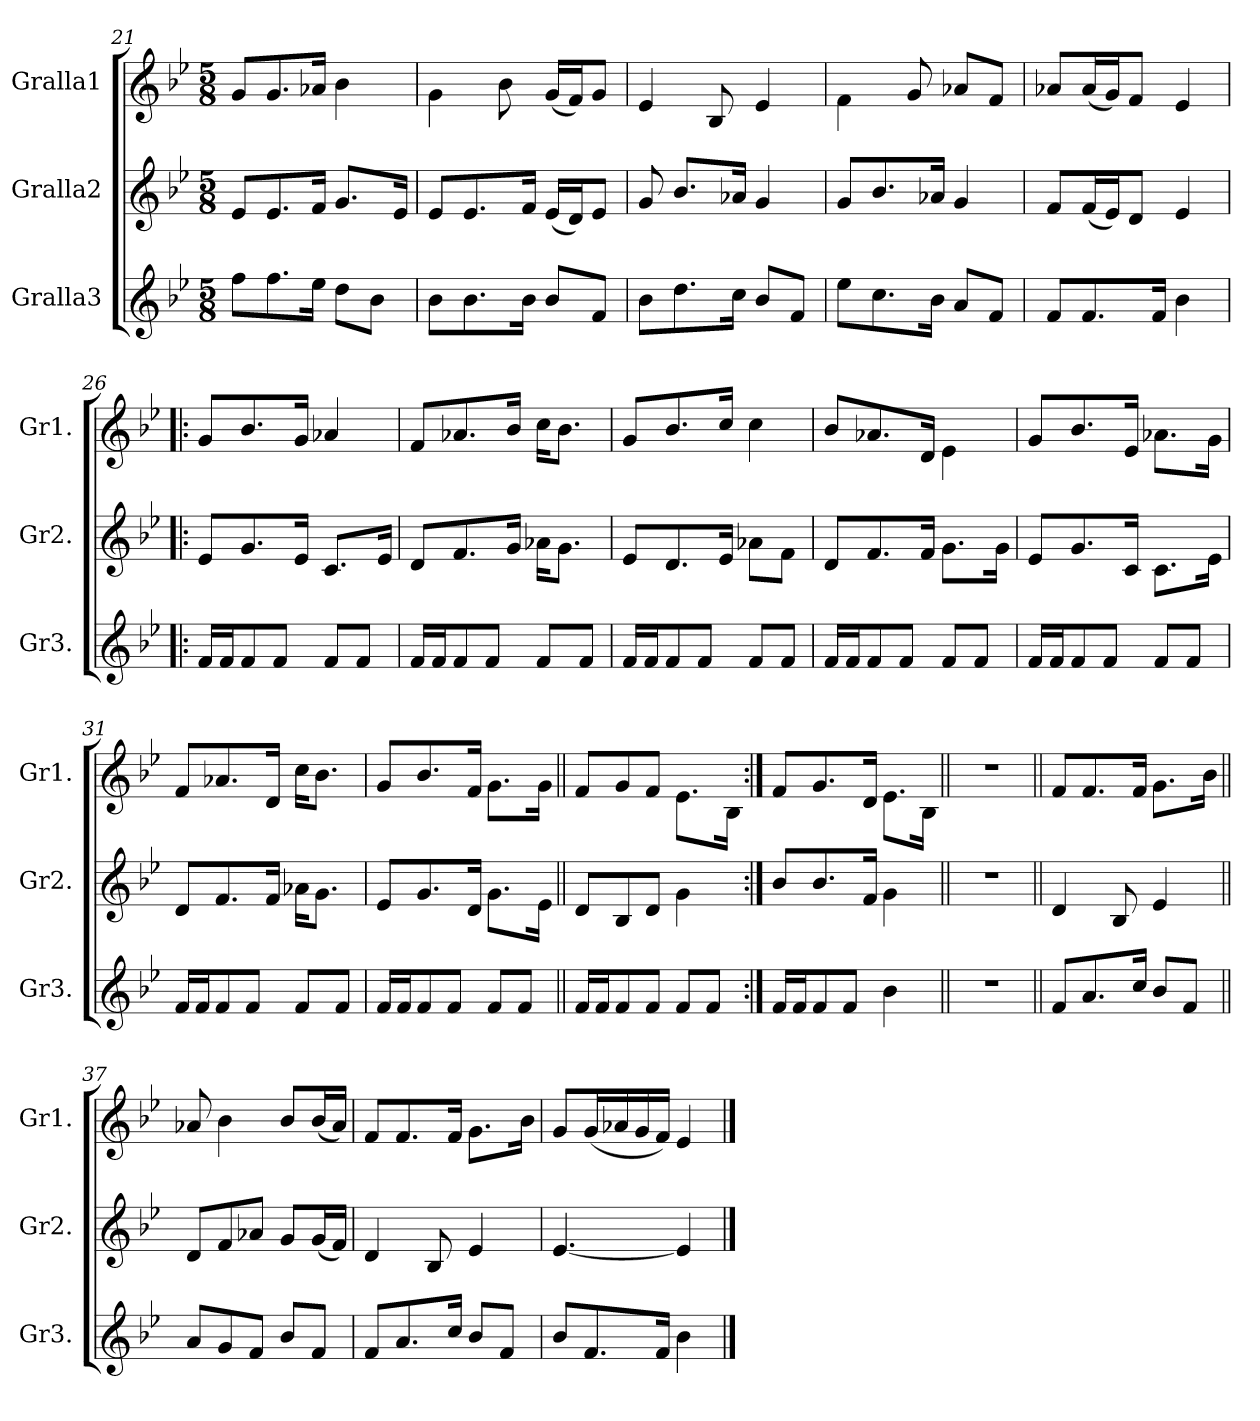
**kern	**kern	**kern
*part3	*part2	*part1
*staff3	*staff2	*staff1
*I"Gralla3	*I"Gralla2	*I"Gralla1
*I'Gr3.	*I'Gr2.	*I'Gr1.
*clefG2	*clefG2	*clefG2
*	*ITrd-4c-7	*ITrd-4c-7
*k[b-e-]	*k[b-]	*k[b-]
*M5/8	*M5/8	*M5/8
=21	=21	=21
8ff\L	8b-/L	8dd/L
8.ff\	8.b-/	8.dd/
16ee-\Jk	16cc/Jk	16ee-X/Jk
8dd\L	8.dd/L	4ff\
8b-\J	.	.
.	16b-/Jk	.
=22	=22	=22
8b-\L	8b-/L	4dd\
8.b-\	8.b-/	.
.	.	8ff\
16b-\Jk	16cc/Jk	.
8b-/L	(<16b-/LL	(<16dd/LL
.	16a/J)	16cc/J)
8f/J	8b-/J	8dd/J
=23	=23	=23
8b-\L	8dd/	4b-/
8.dd\	8.ff/L	.
.	.	8f/
16cc\Jk	16ee-X/Jk	.
8b-/L	4dd/	4b-/
8f/J	.	.
=24	=24	=24
8ee-\L	8dd/L	4cc\
8.cc\	8.ff/	.
.	.	8dd/
16b-\Jk	16ee-X/Jk	.
8a/L	4dd/	8ee-X/L
8f/J	.	8cc/J
=25	=25	=25
8f/L	8cc/L	8ee-X/L
8.f/	(<16cc/L	(<16ee-/L
.	16b-/J)	16dd/J)
.	8a/J	8cc/J
16f/Jk	.	.
4b-\	4b-/	4b-/
!!LO:LB:g=z
=26!|:	=26!|:	=26!|:
16f/LL	8b-/L	8dd/L
16f/J	.	.
8f/	8.dd/	8.ff/
8f/J	.	.
.	16b-/Jk	16dd/Jk
8f/L	8.g/L	4ee-X/
8f/J	.	.
.	16b-/Jk	.
=27	=27	=27
16f/LL	8a/L	8cc/L
16f/J	.	.
8f/	8.cc/	8.ee-X/
8f/J	.	.
.	16dd/Jk	16ff/Jk
8f/L	16ee-X\KL	16gg\KL
.	8.dd\J	8.ff\J
8f/J	.	.
=28	=28	=28
16f/LL	8b-/L	8dd/L
16f/J	.	.
8f/	8.a/	8.ff/
8f/J	.	.
.	16b-/Jk	16gg/Jk
8f/L	8ee-X\L	4gg\
8f/J	8cc\J	.
=29	=29	=29
16f/LL	8a/L	8ff/L
16f/J	.	.
8f/	8.cc/	8.ee-X/
8f/J	.	.
.	16cc/Jk	16a/Jk
8f/L	8.dd\L	4b-\
8f/J	.	.
.	16dd\Jk	.
=30	=30	=30
16f/LL	8b-/L	8dd/L
16f/J	.	.
8f/	8.dd/	8.ff/
8f/J	.	.
.	16g/Jk	16b-/Jk
8f/L	8.g\L	8.ee-X\L
8f/J	.	.
.	16b-\Jk	16dd\Jk
=31	=31	=31
16f/LL	8a/L	8cc/L
16f/J	.	.
8f/	8.cc/	8.ee-X/
8f/J	.	.
.	16cc/Jk	16a/Jk
8f/L	16ee-X\KL	16gg\KL
.	8.dd\J	8.ff\J
8f/J	.	.
=32	=32	=32
16f/LL	8b-/L	8dd/L
16f/J	.	.
8f/	8.dd/	8.ff/
8f/J	.	.
.	16a/Jk	16cc/Jk
8f/L	8.dd\L	8.dd\L
8f/J	.	.
.	16b-\Jk	16dd\Jk
!!LO:LB:g=z
=33||	=33||	=33||
16f/LL	8a/L	8cc/L
16f/J	.	.
8f/	8f/	8dd/
8f/J	8a/J	8cc/J
8f/L	4dd\	8.b-\L
8f/J	.	.
.	.	16f\Jk
=34:|!	=34:|!	=34:|!
16f/LL	8ff/L	8cc/L
16f/J	.	.
8f/	8.ff/	8.dd/
8f/J	.	.
.	16cc/Jk	16a/Jk
4b-\	4dd\	8.b-\L
.	.	16f\Jk
=35||	=35||	=35||
8%5r	8%5r	8%5r
=36||	=36||	=36||
8f/L	4a/	8cc/L
8.a/	.	8.cc/
.	8f/	.
16cc/Jk	.	16cc/Jk
8b-/L	4b-/	8.dd\L
8f/J	.	.
.	.	16ff\Jk
=37||	=37||	=37||
8a/L	8a/L	8ee-X/
8g/	8cc/	4ff\
8f/J	8ee-X/J	.
8b-/L	8dd/L	8ff/L
8f/J	(<16dd/L	(<16ff/L
.	16cc/JJ)	16ee-/JJ)
=38	=38	=38
8f/L	4a/	8cc/L
8.a/	.	8.cc/
.	8f/	.
16cc/Jk	.	16cc/Jk
8b-/L	4b-/	8.dd\L
8f/J	.	.
.	.	16ff\Jk
=39	=39	=39
8b-/L	[4.b-/	8dd/L
8.f/	.	(>16dd/L
.	.	16ee-X/
.	.	16dd/
16f/Jk	.	16cc/JJ)
4b-\	4b-/]	4b-/
==	==	==
*-	*-	*-
